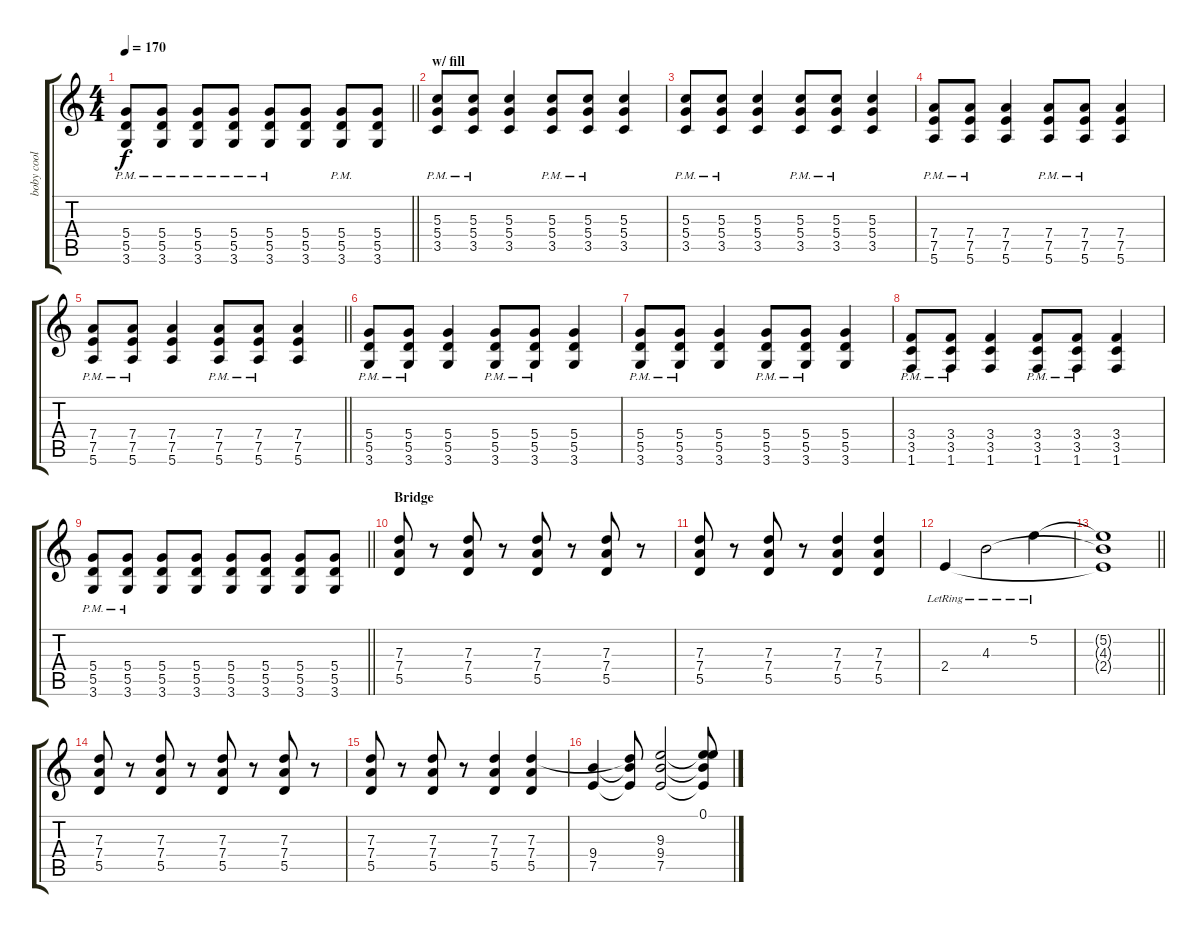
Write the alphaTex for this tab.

\track ("boby cool" "boby cool") {instrument overdrivenguitar}
\staff {score tabs}
\tuning (E4 B3 G3 D3 A2 E2) {hide}
\ts (4 4)
\tempo 170
\clef g2
\barLineRight lightlight
\ks c
(5.4{pm} 5.5{pm} 3.6{pm}).8{dy f} (5.4{pm} 5.5{pm} 3.6{pm}).8 (5.4{pm} 5.5{pm} 3.6{pm}).8 (5.4{pm} 5.5{pm} 3.6{pm}).8 (5.4{pm} 5.5{pm} 3.6{pm}).8 (5.4 5.5 3.6).8 (5.4{pm} 5.5{pm} 3.6{pm}).8 (5.4 5.5 3.6).8 |
\section ("" "w/ fill")
(5.3{pm} 5.4{pm} 3.5{pm}).8{volume 14 balance 8} (5.3{pm} 5.4{pm} 3.5{pm}).8 (5.3 5.4 3.5).4 (5.3{pm} 5.4{pm} 3.5{pm}).8 (5.3{pm} 5.4{pm} 3.5{pm}).8 (5.3 5.4 3.5).4 |
(5.3{pm} 5.4{pm} 3.5{pm}).8 (5.3{pm} 5.4{pm} 3.5{pm}).8 (5.3 5.4 3.5).4 (5.3{pm} 5.4{pm} 3.5{pm}).8 (5.3{pm} 5.4{pm} 3.5{pm}).8 (5.3 5.4 3.5).4 |
(7.4{pm} 7.5{pm} 5.6{pm}).8 (7.4{pm} 7.5{pm} 5.6{pm}).8 (7.4 7.5 5.6).4 (7.4{pm} 7.5{pm} 5.6{pm}).8 (7.4{pm} 7.5{pm} 5.6{pm}).8 (7.4 7.5 5.6).4 |
\barLineRight lightlight
(7.4{pm} 7.5{pm} 5.6{pm}).8 (7.4{pm} 7.5{pm} 5.6{pm}).8 (7.4 7.5 5.6).4 (7.4{pm} 7.5{pm} 5.6{pm}).8 (7.4{pm} 7.5{pm} 5.6{pm}).8 (7.4 7.5 5.6).4 |
(5.4{pm} 5.5{pm} 3.6{pm}).8 (5.4{pm} 5.5{pm} 3.6{pm}).8 (5.4 5.5 3.6).4 (5.4{pm} 5.5{pm} 3.6{pm}).8 (5.4{pm} 5.5{pm} 3.6{pm}).8 (5.4 5.5 3.6).4 |
(5.4{pm} 5.5{pm} 3.6{pm}).8 (5.4{pm} 5.5{pm} 3.6{pm}).8 (5.4 5.5 3.6).4 (5.4{pm} 5.5{pm} 3.6{pm}).8 (5.4{pm} 5.5{pm} 3.6{pm}).8 (5.4 5.5 3.6).4 |
(3.4{pm} 3.5{pm} 1.6{pm}).8 (3.4{pm} 3.5{pm} 1.6{pm}).8 (3.4 3.5 1.6).4 (3.4{pm} 3.5{pm} 1.6{pm}).8 (3.4{pm} 3.5{pm} 1.6{pm}).8 (3.4 3.5 1.6).4 |
\barLineRight lightlight
(5.4{pm} 5.5{pm} 3.6{pm}).8 (5.4{pm} 5.5{pm} 3.6{pm}).8 (5.4 5.5 3.6).8 (5.4 5.5 3.6).8 (5.4 5.5 3.6).8 (5.4 5.5 3.6).8 (5.4 5.5 3.6).8 (5.4 5.5 3.6).8 |
\section ("" "Bridge")
(7.3 7.4 5.5).8{volume 7 balance 0} r.8 (7.3 7.4 5.5).8 r.8 (7.3 7.4 5.5).8 r.8 (7.3 7.4 5.5).8 r.8 |
(7.3 7.4 5.5).8 r.8 (7.3 7.4 5.5).8 r.8 (7.3 7.4 5.5).4 (7.3 7.4 5.5).4 |
2.4{lr}.4 4.3{lr}.2 5.2{lr}.4 |
\barLineRight lightlight
(5.2{t} 4.3{t} 2.4{t}).1 |
(7.3 7.4 5.5).8 r.8 (7.3 7.4 5.5).8 r.8 (7.3 7.4 5.5).8 r.8 (7.3 7.4 5.5).8 r.8 |
(7.3 7.4 5.5).8 r.8 (7.3 7.4 5.5).8 r.8 (7.3 7.4 5.5).4 (7.3 7.4 5.5).4 |
(9.4 7.5).4 (7.3{t} 9.4{t} 7.5{t}).8 (9.3 9.4 7.5).2 (0.1 9.3{t} 9.4{t} 7.5{t}).8
